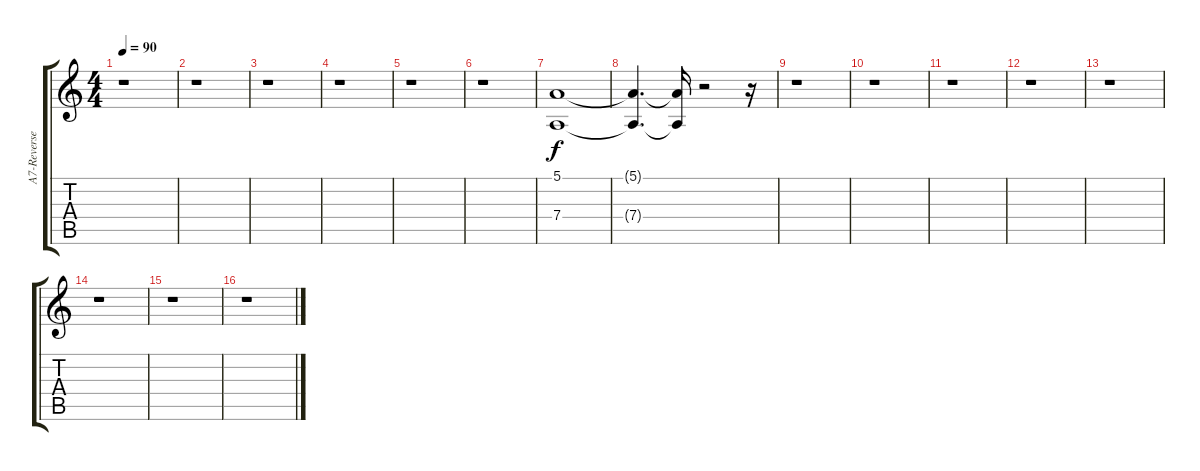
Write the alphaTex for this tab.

\track ("A7-Reverse Cym." "A7-Reverse") {instrument reversecymbal}
\staff {score tabs}
\tuning (E4 B3 G3 D3 A2 E2) {hide}
\ts (4 4)
\tempo 90
\clef g2
\ks c
r.1{dy f} |
r.1 |
r.1 |
r.1 |
r.1 |
r.1 |
(5.1 7.4).1 |
(5.1{t} 7.4{t}).4{d} (5.1{t} 7.4{t}).16 r.2 r.16 |
r.1 |
r.1 |
r.1 |
r.1 |
r.1 |
r.1 |
r.1 |
r.1
